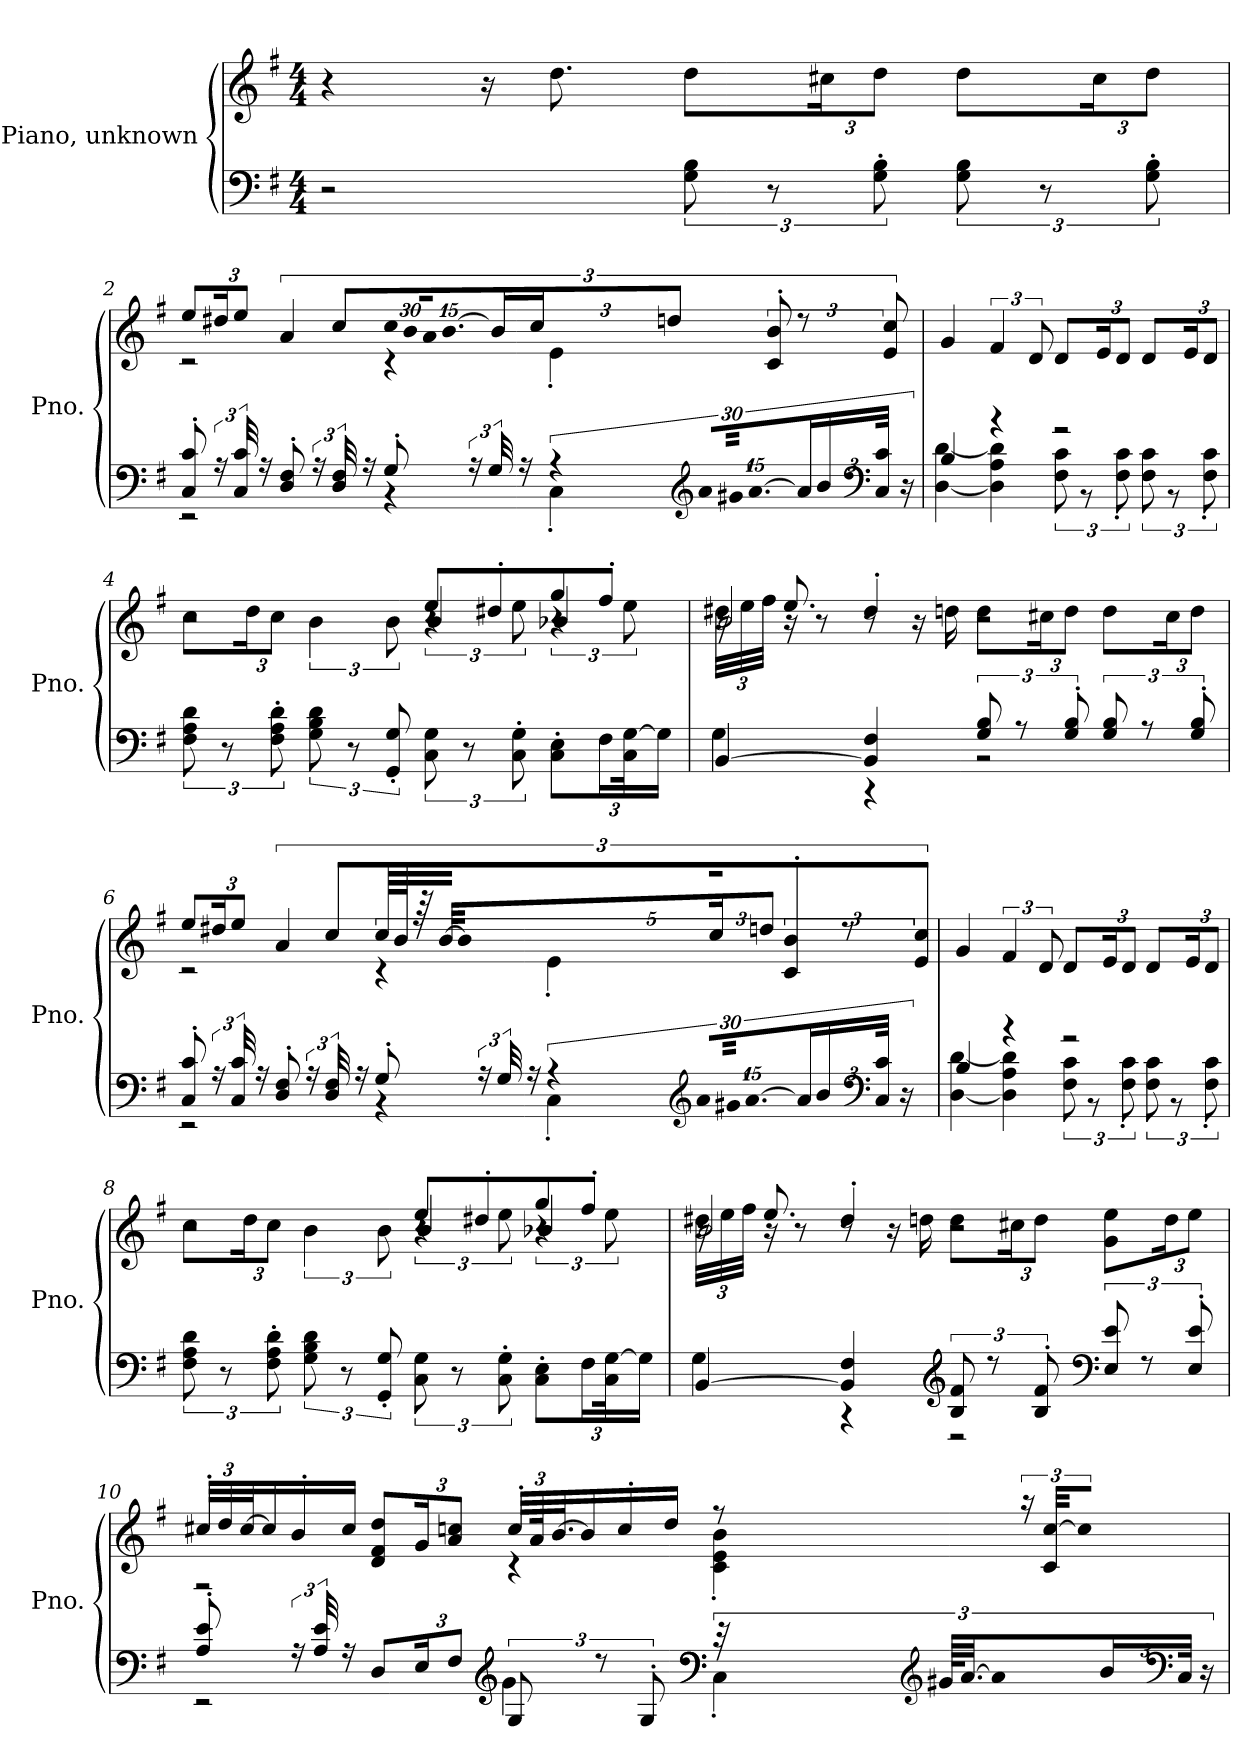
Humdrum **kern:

**kern	**kern
*part1	*part1
*staff2	*staff1
*I"Piano, unknown	*
*I'Pno.	*
*clefF4	*clefG2
*k[f#]	*k[f#]
*M4/4	*M4/4
*MM120	*MM120
=1	=1
2r	4r
.	16r
.	8.dd\
12G\ 12B\	8dd\L
12r	.
*	*Xbrackettup
.	24cc#X\K
12G\' 12B\'	12dd\J
12G\ 12B\	8dd\L
12r	.
.	24cc#\K
12G\' 12B\'	12dd\J
=2	=2
*^	*^
8C/' 8c/'	2r	8ee/L	2r
24r	.	24dd#X/K	.
48C/ 48c/	.	12ee/J	.
16r	.	.	.
*	*	*brackettup	*
8D/' 8F#/'	.	6a/	.
24r	.	.	.
48D/ 48F#/	.	12cc/L	.
16r	.	.	.
*	*	*Xbrackettup	*
!	!	!LO:N:vis=256	!
8G'/	4r	1920%17cc/LLLL	4r
!	!	!LO:N:vis=256	!
.	.	1920%17b/J	.
!	!	!LO:N:vis=64	!
.	.	960%17a/	.
.	.	1920ryy	.
!	!	!LO:N:vis=64.	!
.	.	[640%17b/JJ	.
.	.	16b/]	.
24r	.	24cc/J	.
48G/	.	12ddn/J	.
16r	.	.	.
!LO:N:vis=128	!	!	!
*	*	*brackettup	*
1920%17r	4C'\	12c/' 12b/'	4e'\
*clefG2	*	*	*
!LO:N:vis=256	!	!	!
1920%17a/KLLLL	.	.	.
!LO:N:vis=64	!	!	!
960%17g#X/	.	.	.
1920ryy	.	.	.
!LO:N:vis=64.	!	!	!
[640%17a/JJ	.	.	.
16a/]	.	.	.
.	.	12r	.
*Xbrackettup	*	*	*
24b/	.	.	.
*clefF4	*	*	*
48C/ 48c/JJk	.	12e/ 12cc/	.
16r	.	.	.
*	*	*v	*v
!!LO:LB:g=z
=3	=3	=3
4B/	[4D\ [4d\	4g/
4r	4D\] 4A\ 4d\]	6f#/
.	.	12d/
*	*brackettup	*
2r	12F#\ 12c\	8d/L
.	12r	.
*	*	*Xbrackettup
.	.	24e/K
.	12F#\' 12c\'	12d/J
.	12F#\ 12c\	8d/L
.	12r	.
.	.	24e/K
.	12F#\' 12c\'	12d/J
*v	*v	*
=4	=4
*	*^
*	*	*^
12F#\ 12A\ 12d\	2r	8cc\L	2r
12r	.	.	.
.	.	24dd\K	.
12F#\' 12A\' 12d\'	.	12cc\J	.
*	*	*brackettup	*
12G\ 12B\ 12d\	.	6b\	.
12r	.	.	.
12GG/' 12G/'	.	12b\	.
12C\ 12G\	8ee/L	6r	4b/
12r	.	.	.
.	8dd#X'/	.	.
12C\' 12G\'	.	12ee\	.
8C\' 8E\'L	8gg/	6r	4b-X/
*Xbrackettup	*	*	*
24F#\L	8ff#'/J	.	.
48C\ [48G\K	.	12ee\	.
16G\JJ]	.	.	.
!!LO:LB:g=z	!!	!!
=5	=5	=5	=5
*^	*	*	*
*	*	*	*Xbrackettup	*
[4BB/	4G\	16r	48dd#X\LLL	2b/
.	.	.	48ee\	.
.	.	.	48ff#\JJJ	.
.	.	8.ee/	16r	.
.	.	.	8r	.
4BB/] 4F#/	4r	4dd#'/	8r	.
.	.	.	16r	.
.	.	.	16ddn\	.
*brackettup	*	*	*	*
12G/ 12B/	2r	2r	8dd\L	2r
12r	.	.	.	.
.	.	.	24cc#X\K	.
12G/' 12B/'	.	.	12dd\J	.
12G/ 12B/	.	.	8dd\L	.
12r	.	.	.	.
.	.	.	24cc#\K	.
12G/' 12B/'	.	.	12dd\J	.
*	*	*	*v	*v
!!LO:LB:g=z
=6	=6	=6	=6
8C/' 8c/'	2r	8ee/L	2r
24r	.	24dd#X/K	.
48C/ 48c/	.	12ee/J	.
16r	.	.	.
*	*	*brackettup	*
8D/' 8F#/'	.	6a/	.
24r	.	.	.
48D/ 48F#/	.	12cc/L	.
16r	.	.	.
8G'/	4r	80cc/LLL	4r
.	.	80b/JJJJ	.
.	.	80r	.
.	.	[40b/KLL	.
.	.	16b/]	.
*	*	*Xbrackettup	*
24r	.	24cc/J	.
48G/	.	12ddn/J	.
16r	.	.	.
!LO:N:vis=128	!	!	!
*	*	*brackettup	*
1920%17r	4C'\	12c/' 12b/'	4e'\
*clefG2	*	*	*
!LO:N:vis=256	!	!	!
1920%17a/KLLLL	.	.	.
!LO:N:vis=64	!	!	!
960%17g#X/	.	.	.
1920ryy	.	.	.
!LO:N:vis=64.	!	!	!
[640%17a/JJ	.	.	.
16a/]	.	.	.
.	.	12r	.
*Xbrackettup	*	*	*
24b/	.	.	.
*clefF4	*	*	*
48C/ 48c/JJk	.	12e/ 12cc/	.
16r	.	.	.
*	*	*v	*v
=7	=7	=7
4B/	[4D\ [4d\	4g/
4r	4D\] 4A\ 4d\]	6f#/
.	.	12d/
*	*brackettup	*
2r	12F#\ 12c\	8d/L
.	12r	.
*	*	*Xbrackettup
.	.	24e/K
.	12F#\' 12c\'	12d/J
.	12F#\ 12c\	8d/L
.	12r	.
.	.	24e/K
.	12F#\' 12c\'	12d/J
*v	*v	*
!!LO:LB:g=z
=8	=8
*	*^
*	*	*^
12F#\ 12A\ 12d\	2r	8cc\L	2r
12r	.	.	.
.	.	24dd\K	.
12F#\' 12A\' 12d\'	.	12cc\J	.
*	*	*brackettup	*
12G\ 12B\ 12d\	.	6b\	.
12r	.	.	.
12GG/' 12G/'	.	12b\	.
12C\ 12G\	8ee/L	6r	4b/
12r	.	.	.
.	8dd#X'/	.	.
12C\' 12G\'	.	12ee\	.
8C\' 8E\'L	8gg/	6r	4b-X/
*Xbrackettup	*	*	*
24F#\L	8ff#'/J	.	.
48C\ [48G\K	.	12ee\	.
16G\JJ]	.	.	.
=9	=9	=9	=9
*^	*	*	*
*	*	*	*Xbrackettup	*
[4BB/	4G\	16r	48dd#X\LLL	2b/
.	.	.	48ee\	.
.	.	.	48ff#\JJJ	.
.	.	8.ee/	16r	.
.	.	.	8r	.
4BB/] 4F#/	4r	4dd#'/	8r	.
.	.	.	16r	.
.	.	.	16ddn\	.
*clefG2	*	*	*	*
*brackettup	*	*	*	*
12B/ 12f#/	2r	2r	8dd\L	2r
12r	.	.	.	.
.	.	.	24cc#X\K	.
12B/' 12f#/'	.	.	12dd\J	.
*clefF4	*	*	*	*
12E/ 12e/	.	.	8g\ 8ee\L	.
12r	.	.	.	.
.	.	.	24dd\K	.
12E/' 12e/'	.	.	12ee\J	.
*	*	*	*v	*v
!!LO:LB:g=z
=10	=10	=10	=10
8A/' 8e/'	2r	48cc#X'/LLL	2r
.	.	48dd/	.
.	.	[48cc#/J	.
.	.	16cc#/]	.
24r	.	16b'/	.
48A/ 48e/	.	.	.
16r	.	16cc#/JJ	.
8D/L	.	8d/ 8f#/ 8dd/L	.
*Xbrackettup	*	*	*
24E/K	.	24g/K	.
12F#/J	.	12a/ 12ccn/J	.
*clefG2	*	*	*
*brackettup	*	*	*
12G/	4g\	48cc'/LLL	4r
.	.	96a/K	.
.	.	[48.b/J	.
.	.	16b/]	.
12r	.	.	.
.	.	16cc'/	.
12G'/	.	.	.
.	.	16dd/JJ	.
*clefF4	*	*	*
48r	4C'\	8r	4c\' 4e\' 4b\'
*clefG2	*	*	*
96g#X/KLLL	.	.	.
[48.a/J	.	.	.
16a/]	.	.	.
*Xbrackettup	*	*brackettup	*
24b/	.	24r	.
*clefF4	*	*	*
48C/JJk	.	48c/ [48cc/KLL	.
16r	.	16cc/JJ]	.
*v	*v	*	*
*	*v	*v
=	=
*-	*-
